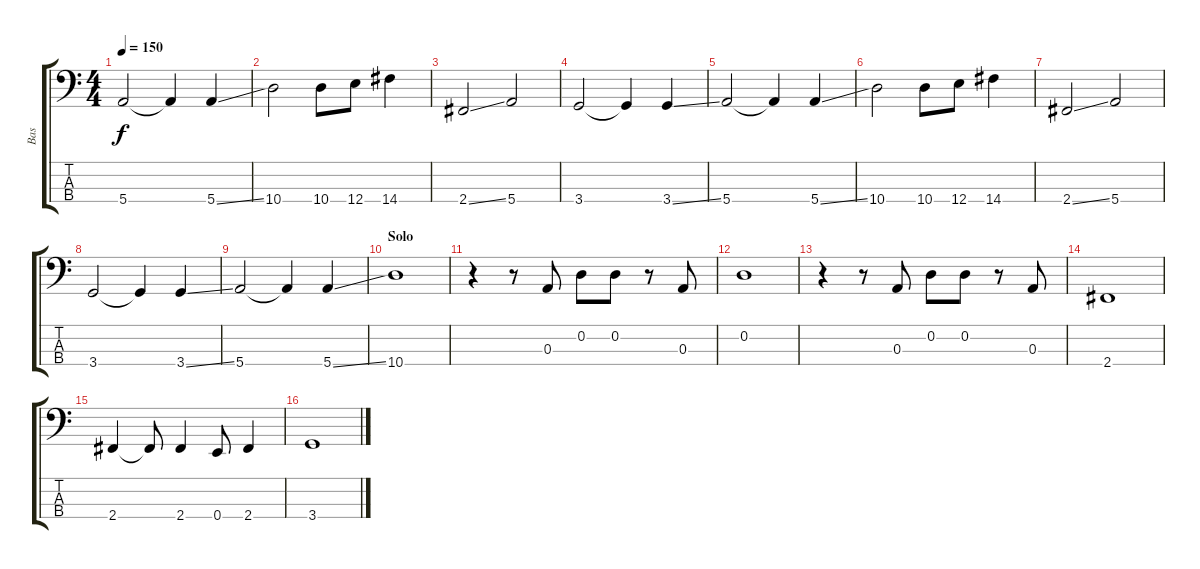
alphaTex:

\track ("Bas" "Bas") {instrument electricbassfinger}
\staff {score tabs}
\tuning (G2 D2 A1 E1) {hide}
\ts (4 4)
\tempo 150
\clef f4
\ks c
5.4.2{dy f} 5.4{t}.4 5.4{ss}.4 |
10.4.2 10.4.8 12.4.8 14.4.4 |
2.4{ss}.2 5.4.2 |
3.4.2 3.4{t}.4 3.4{ss}.4 |
5.4.2 5.4{t}.4 5.4{ss}.4 |
10.4.2 10.4.8 12.4.8 14.4.4 |
2.4{ss}.2 5.4.2 |
3.4.2 3.4{t}.4 3.4{ss}.4 |
5.4.2 5.4{t}.4 5.4{ss}.4 |
\section ("" "Solo")
10.4.1 |
r.4 r.8 0.3.8 0.2.8 0.2.8 r.8 0.3.8 |
0.2.1 |
r.4 r.8 0.3.8 0.2.8 0.2.8 r.8 0.3.8 |
2.4.1 |
2.4.4 2.4{t}.8 2.4.4 0.4.8 2.4.4 |
3.4.1
